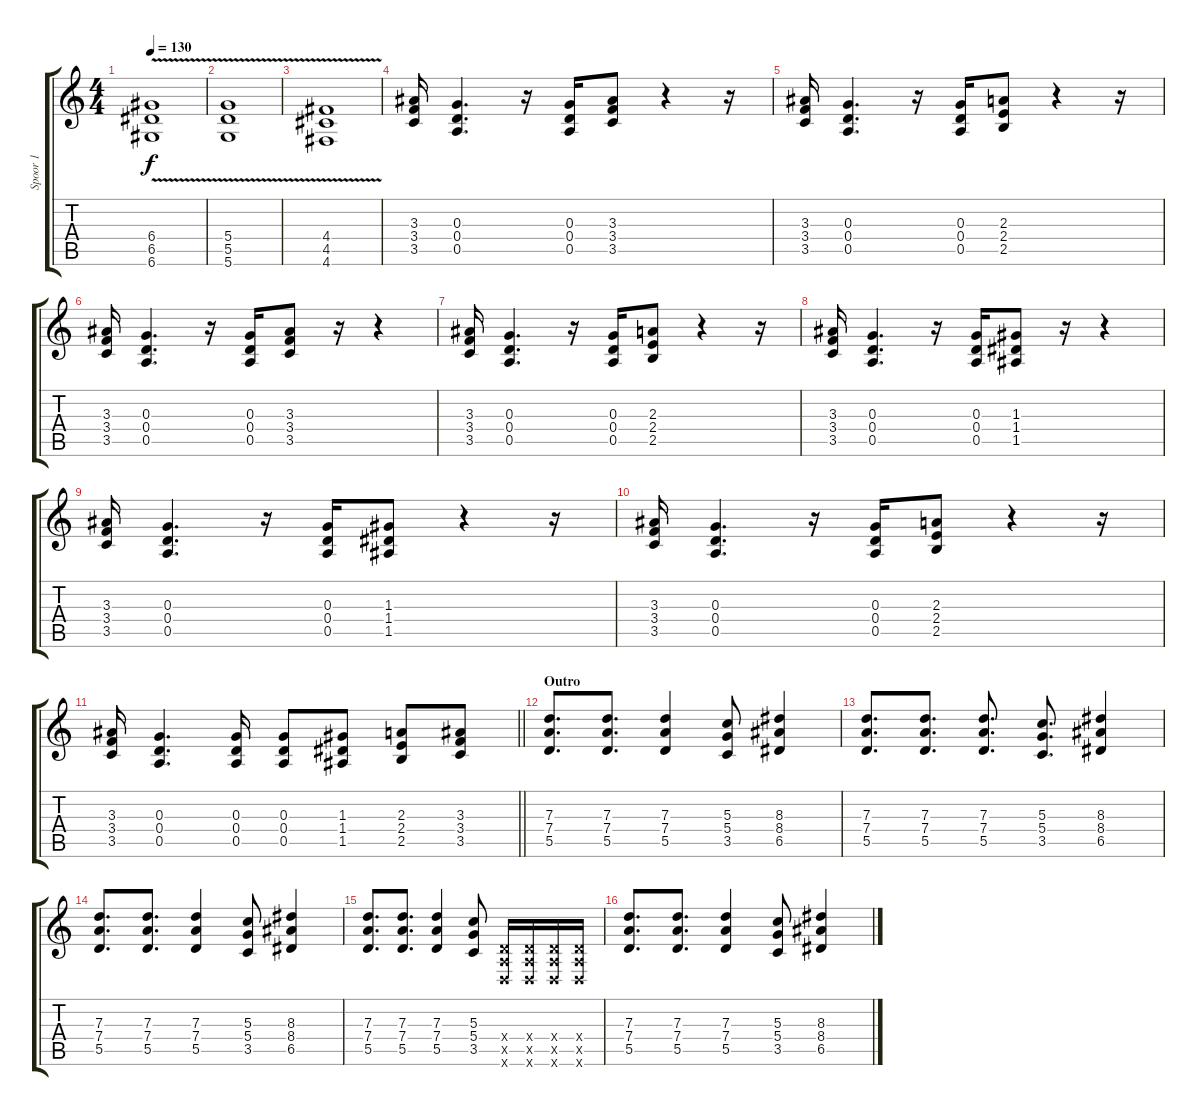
\track ("Spoor 1" "Spoor 1") {instrument overdrivenguitar}
\staff {score tabs}
\tuning (E4 B3 G3 D3 A2 D2) {hide}
\ts (4 4)
\tempo 130
\clef g2
\ks c
(6.4 6.5 6.6{v}).1{dy f} |
(5.4 5.5 5.6{v}).1 |
(4.4{v} 4.5 4.6).1 |
(3.3 3.4 3.5).16 (0.3 0.4 0.5).4{d} r.16 (0.3 0.4 0.5).16 (3.3 3.4 3.5).8 r.4 r.16 |
(3.3 3.4 3.5).16 (0.3 0.4 0.5).4{d} r.16 (0.3 0.4 0.5).16 (2.3 2.4 2.5).8 r.4 r.16 |
(3.3 3.4 3.5).16 (0.3 0.4 0.5).4{d} r.16 (0.3 0.4 0.5).16 (3.3 3.4 3.5).8 r.16 r.4 |
(3.3 3.4 3.5).16 (0.3 0.4 0.5).4{d} r.16 (0.3 0.4 0.5).16 (2.3 2.4 2.5).8 r.4 r.16 |
(3.3 3.4 3.5).16 (0.3 0.4 0.5).4{d} r.16 (0.3 0.4 0.5).16 (1.3 1.4 1.5).8 r.16 r.4 |
(3.3 3.4 3.5).16 (0.3 0.4 0.5).4{d} r.16 (0.3 0.4 0.5).16 (1.3 1.4 1.5).8 r.4 r.16 |
(3.3 3.4 3.5).16 (0.3 0.4 0.5).4{d} r.16 (0.3 0.4 0.5).16 (2.3 2.4 2.5).8 r.4 r.16 |
\barLineRight lightlight
(3.3 3.4 3.5).16 (0.3 0.4 0.5).4{d} (0.3 0.4 0.5).16 (0.3 0.4 0.5).8 (1.3 1.4 1.5).8 (2.3 2.4 2.5).8 (3.3 3.4 3.5).8 |
\section ("" "Outro")
(7.3 7.4 5.5).8{d} (7.3 7.4 5.5).8{d} (7.3 7.4 5.5).4 (5.3 5.4 3.5).8 (8.3 8.4 6.5).4 |
(7.3 7.4 5.5).8{d} (7.3 7.4 5.5).8{d} (7.3 7.4 5.5).8{d} (5.3 5.4 3.5).8{d} (8.3 8.4 6.5).4 |
(7.3 7.4 5.5).8{d} (7.3 7.4 5.5).8{d} (7.3 7.4 5.5).4 (5.3 5.4 3.5).8 (8.3 8.4 6.5).4 |
(7.3 7.4 5.5).8{d} (7.3 7.4 5.5).8{d} (7.3 7.4 5.5).4 (5.3 5.4 3.5).8 (0.4{x} 0.5{x} 0.6{x}).16 (0.4{x} 0.5{x} 0.6{x}).16 (0.4{x} 0.5{x} 0.6{x}).16 (0.4{x} 0.5{x} 0.6{x}).16 |
(7.3 7.4 5.5).8{d} (7.3 7.4 5.5).8{d} (7.3 7.4 5.5).4 (5.3 5.4 3.5).8 (8.3 8.4 6.5).4
